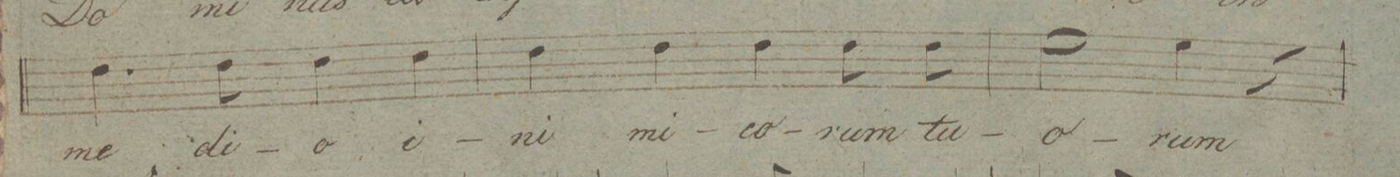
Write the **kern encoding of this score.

**kern	**text	**dynam
*I"Tenore.	*	*
*clefC4	*	*
*k[]	*	*
*met(c|)	*	*
*M2/2	*	*
4.c\	me-	.
8c\	-di-	.
4c\	-o	.
4c\	i-	.
=23	=23	=23
4c\	-ni-	.
4c\	-mi-	.
4c\	-co-	.
8c\	-rum	.
8c\	tu-	.
=24	=24	=24
2d\	-o-	.
4d\	-rum	.
4r	.	.
=25	=25	=25
*-	*-	*-
